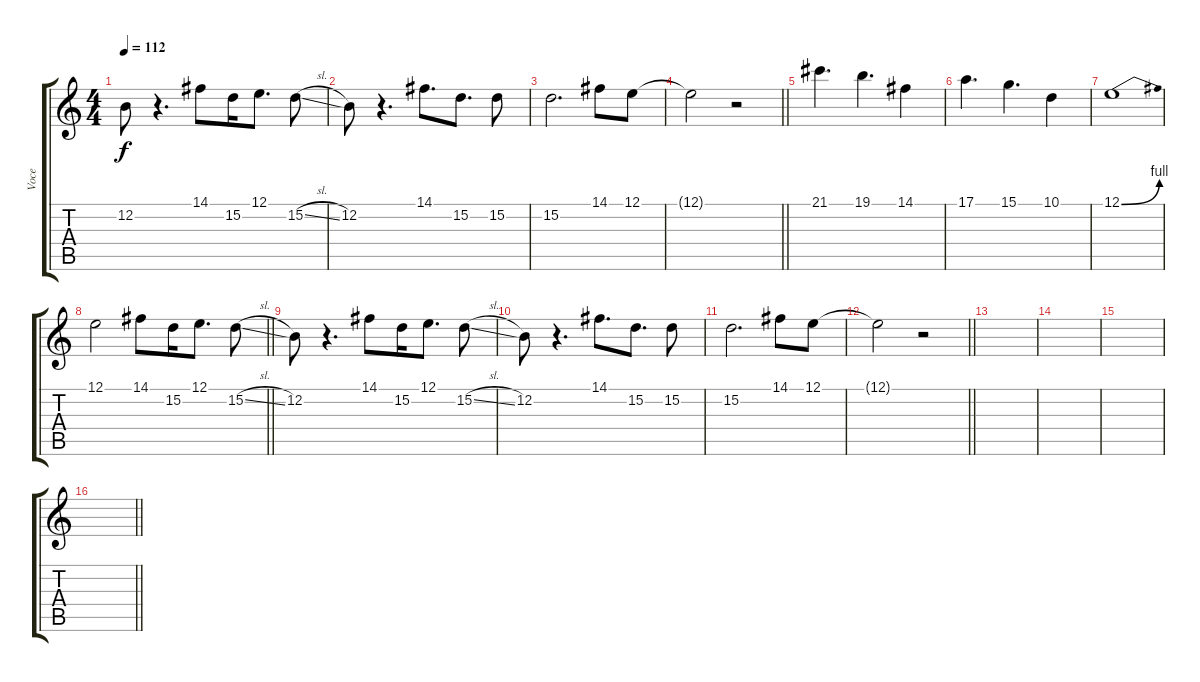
\track ("Voce" "Voce") {instrument lead1square}
\staff {score tabs}
\tuning (E4 B3 G3 D3 A2 E2) {hide}
\ts (4 4)
\tempo 112
\clef g2
\ks c
12.2.8{dy f} r.4{d} 14.1.8 15.2.16 12.1.8{d} 15.2{sl}.8 |
12.2.8 r.4{d} 14.1.8{d} 15.2.8{d} 15.2.8 |
15.2.2{d} 14.1.8 12.1.8 |
\barLineRight lightlight
12.1{t}.2 r.2 |
21.1.4{d} 19.1.4{d} 14.1.4 |
17.1.4{d} 15.1.4{d} 10.1.4 |
12.1{be (bend 0 0 60 4)}.1 |
\barLineRight lightlight
12.1.2 14.1.8 15.2.16 12.1.8{d} 15.2{sl}.8 |
12.2.8 r.4{d} 14.1.8 15.2.16 12.1.8{d} 15.2{sl}.8 |
12.2.8 r.4{d} 14.1.8{d} 15.2.8{d} 15.2.8 |
15.2.2{d} 14.1.8 12.1.8 |
\barLineRight lightlight
12.1{t}.2 r.2 |
|
|
|
\barLineRight lightlight
